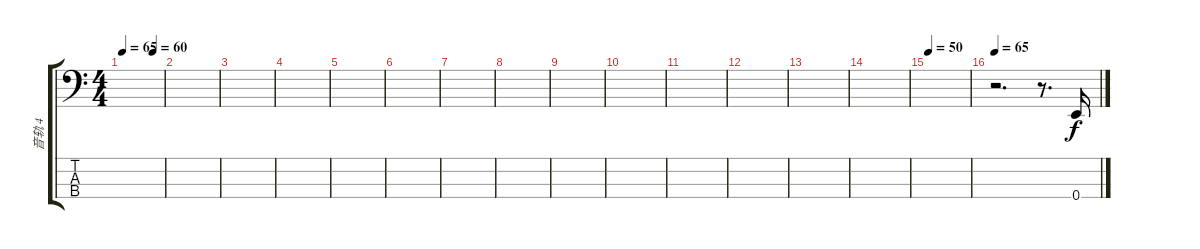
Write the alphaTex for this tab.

\track ("音轨 4" "音轨 4") {instrument electricbassfinger}
\staff {score tabs}
\tuning (G2 D2 A1 E1) {hide}
\ts (4 4)
\tempo 65
\tempo (60 0.75)
\tempo 65
\clef f4
\ks c
|
|
|
|
|
|
|
|
|
|
|
|
|
|
\tempo 50
|
\tempo 65
r.2{d} r.8{d} 0.4.16
